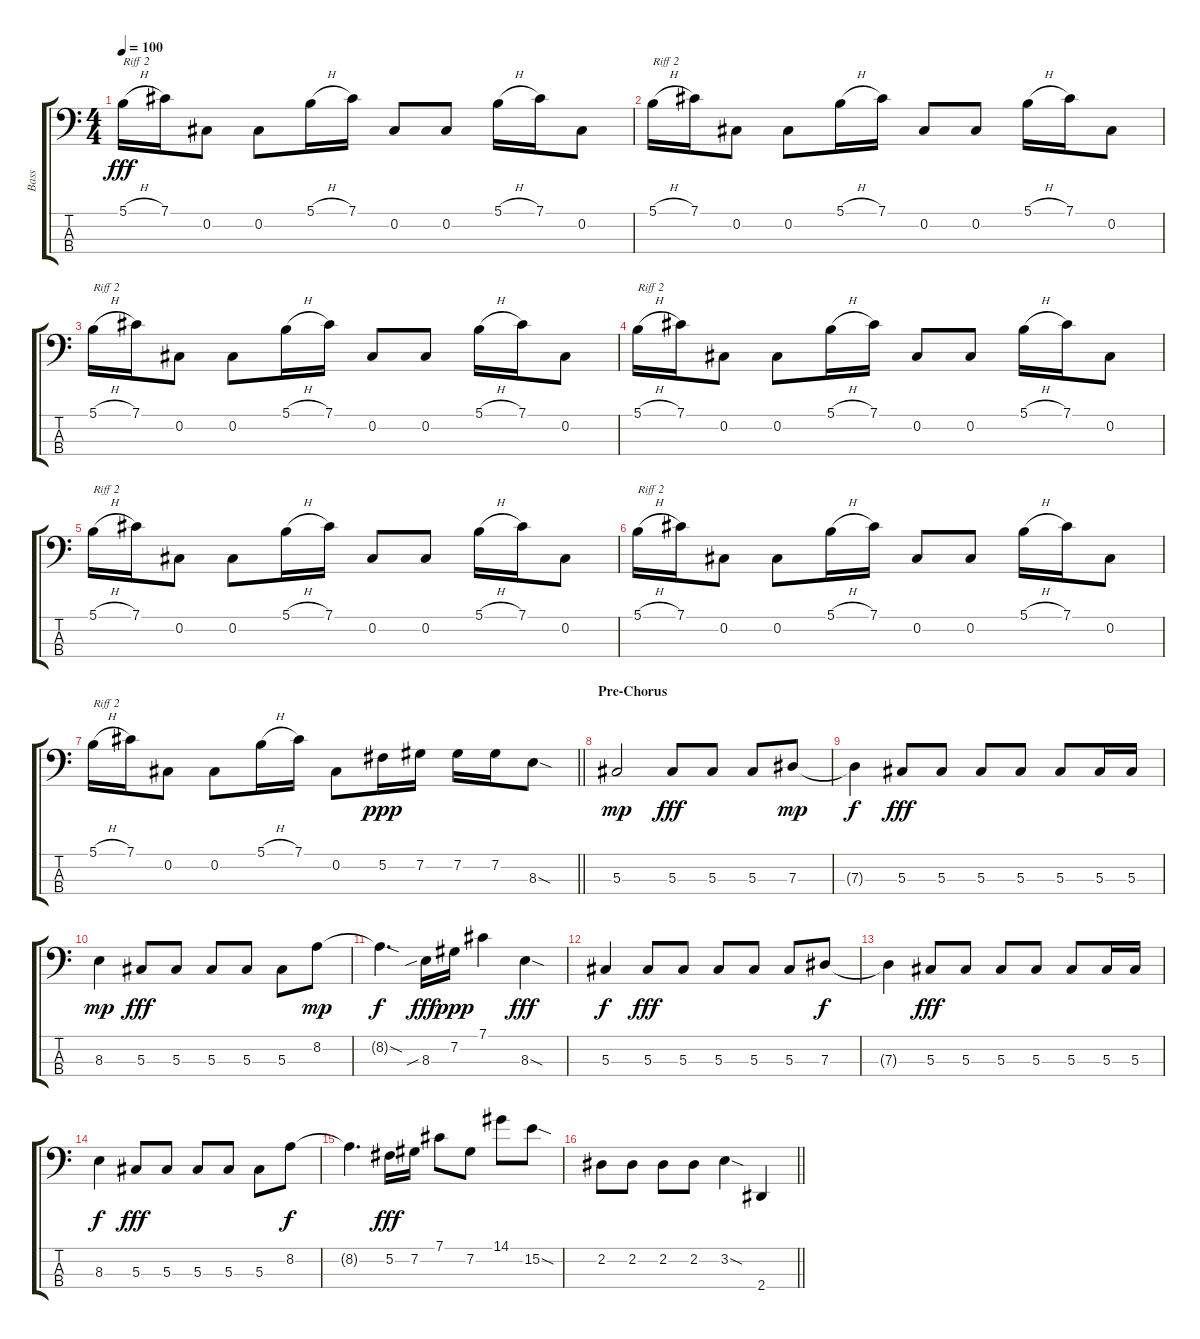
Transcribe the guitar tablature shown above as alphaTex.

\track ("Bass" "Bass") {instrument electricbassfinger}
\staff {score tabs}
\tuning (Gb2 Db2 Ab1 Db1) {hide}
\ts (4 4)
\tempo 100
\clef f4
\ks c
5.1{h}.16{txt "Riff 2" dy fff} 7.1.16 0.2.8 0.2.8 5.1{h}.16 7.1.16 0.2.8 0.2.8 5.1{h}.16 7.1.16 0.2.8 |
5.1{h}.16{txt "Riff 2"} 7.1.16 0.2.8 0.2.8 5.1{h}.16 7.1.16 0.2.8 0.2.8 5.1{h}.16 7.1.16 0.2.8 |
5.1{h}.16{txt "Riff 2"} 7.1.16 0.2.8 0.2.8 5.1{h}.16 7.1.16 0.2.8 0.2.8 5.1{h}.16 7.1.16 0.2.8 |
5.1{h}.16{txt "Riff 2"} 7.1.16 0.2.8 0.2.8 5.1{h}.16 7.1.16 0.2.8 0.2.8 5.1{h}.16 7.1.16 0.2.8 |
5.1{h}.16{txt "Riff 2"} 7.1.16 0.2.8 0.2.8 5.1{h}.16 7.1.16 0.2.8 0.2.8 5.1{h}.16 7.1.16 0.2.8 |
5.1{h}.16{txt "Riff 2"} 7.1.16 0.2.8 0.2.8 5.1{h}.16 7.1.16 0.2.8 0.2.8 5.1{h}.16 7.1.16 0.2.8 |
\barLineRight lightlight
5.1{h}.16{txt "Riff 2"} 7.1.16 0.2.8 0.2.8 5.1{h}.16 7.1.16 0.2.8 5.2.16{dy ppp} 7.2.16 7.2.16 7.2.16 8.3{sod}.8 |
\section ("" "Pre-Chorus")
5.3.2{dy mp} 5.3.8{dy fff} 5.3.8 5.3.8 7.3.8{dy mp} |
7.3{t}.4{dy f} 5.3.8{dy fff} 5.3.8 5.3.8 5.3.8 5.3.8 5.3.16 5.3.16 |
8.3.4{dy mp} 5.3.8{dy fff} 5.3.8 5.3.8 5.3.8 5.3.8 8.2.8{dy mp} |
8.2{sod t}.4{d dy f} 8.3{sib}.16{dy fff} 7.2.16{dy ppp} 7.1.4 8.3{sod}.4{dy fff} |
5.3.4{dy f} 5.3.8{dy fff} 5.3.8 5.3.8 5.3.8 5.3.8 7.3.8{dy f} |
7.3{t}.4 5.3.8{dy fff} 5.3.8 5.3.8 5.3.8 5.3.8 5.3.16 5.3.16 |
8.3.4{dy f} 5.3.8{dy fff} 5.3.8 5.3.8 5.3.8 5.3.8 8.2.8{dy f} |
8.2{t}.4{d} 5.2.16{dy fff} 7.2.16 7.1.8 7.2.8 14.1.8 15.2{sod}.8 |
\barLineRight lightlight
2.2.8 2.2.8 2.2.8 2.2.8 3.2{sod}.4 2.4.4
